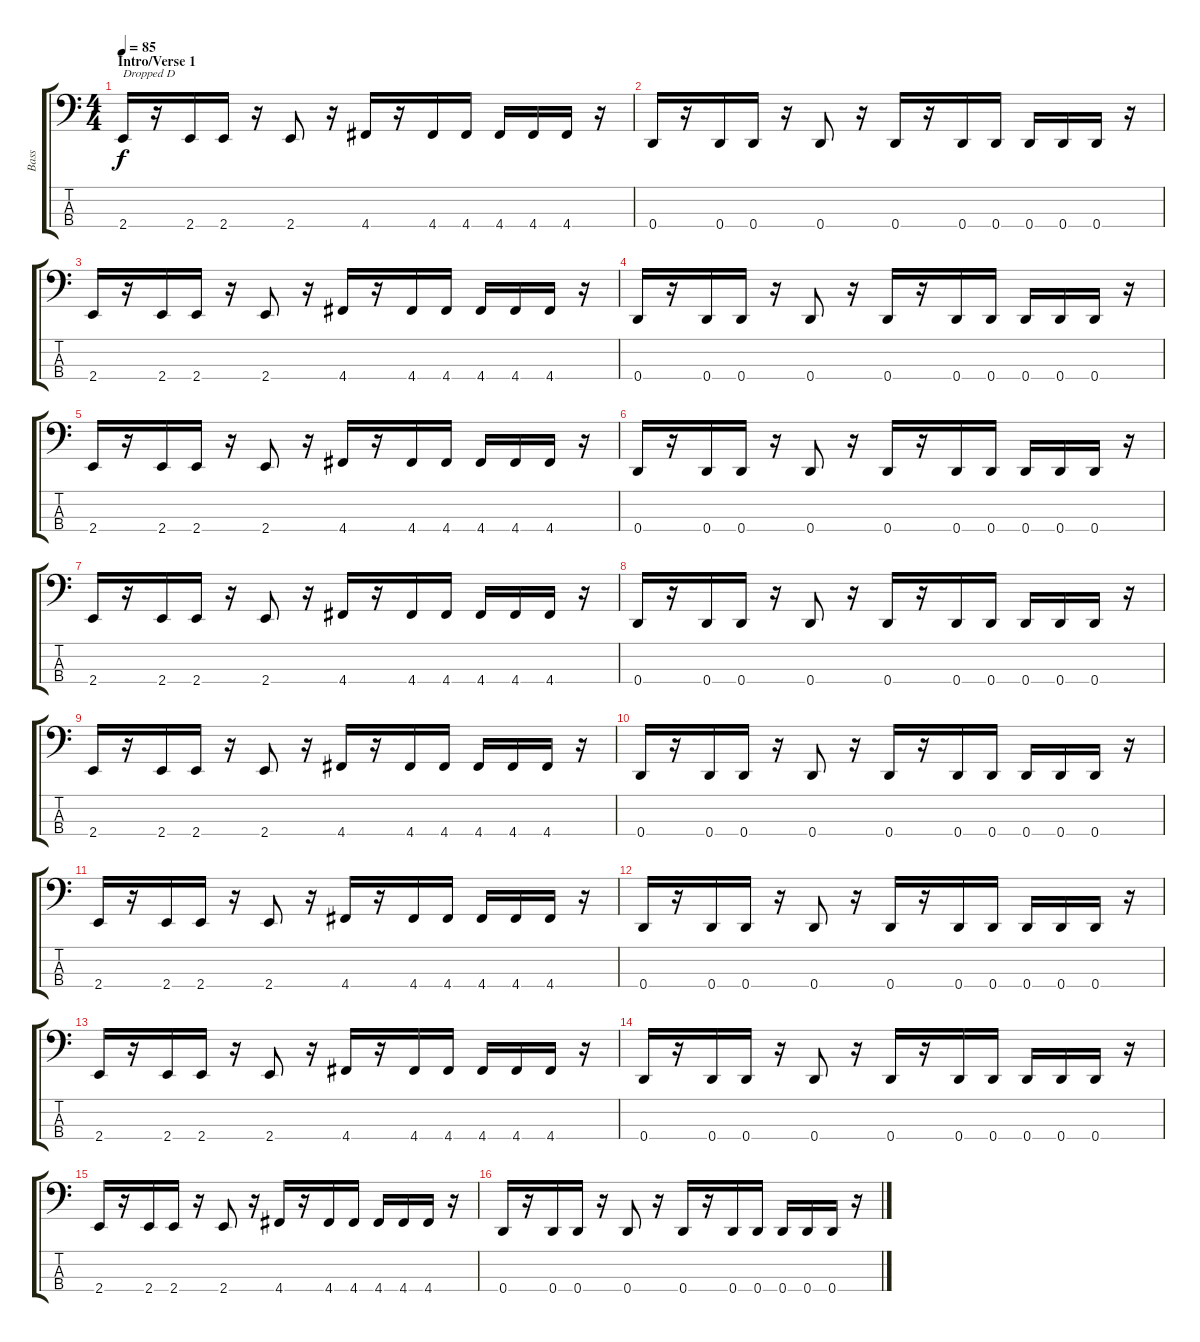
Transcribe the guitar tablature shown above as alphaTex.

\track ("Bass" "Bass") {instrument electricbasspick}
\staff {score tabs}
\tuning (G2 D2 A1 D1) {hide}
\ts (4 4)
\section ("" "Intro/Verse 1")
\tempo 85
\clef f4
\ks c
2.4.16{txt "Dropped D" dy f instrument electricbasspick} r.16 2.4.16 2.4.16 r.16 2.4.8 r.16 4.4.16 r.16 4.4.16 4.4.16 4.4.16 4.4.16 4.4.16 r.16 |
0.4.16 r.16 0.4.16 0.4.16 r.16 0.4.8 r.16 0.4.16 r.16 0.4.16 0.4.16 0.4.16 0.4.16 0.4.16 r.16 |
2.4.16 r.16 2.4.16 2.4.16 r.16 2.4.8 r.16 4.4.16 r.16 4.4.16 4.4.16 4.4.16 4.4.16 4.4.16 r.16 |
0.4.16 r.16 0.4.16 0.4.16 r.16 0.4.8 r.16 0.4.16 r.16 0.4.16 0.4.16 0.4.16 0.4.16 0.4.16 r.16 |
2.4.16 r.16 2.4.16 2.4.16 r.16 2.4.8 r.16 4.4.16 r.16 4.4.16 4.4.16 4.4.16 4.4.16 4.4.16 r.16 |
0.4.16 r.16 0.4.16 0.4.16 r.16 0.4.8 r.16 0.4.16 r.16 0.4.16 0.4.16 0.4.16 0.4.16 0.4.16 r.16 |
2.4.16 r.16 2.4.16 2.4.16 r.16 2.4.8 r.16 4.4.16 r.16 4.4.16 4.4.16 4.4.16 4.4.16 4.4.16 r.16 |
0.4.16 r.16 0.4.16 0.4.16 r.16 0.4.8 r.16 0.4.16 r.16 0.4.16 0.4.16 0.4.16 0.4.16 0.4.16 r.16 |
2.4.16 r.16 2.4.16 2.4.16 r.16 2.4.8 r.16 4.4.16 r.16 4.4.16 4.4.16 4.4.16 4.4.16 4.4.16 r.16 |
0.4.16 r.16 0.4.16 0.4.16 r.16 0.4.8 r.16 0.4.16 r.16 0.4.16 0.4.16 0.4.16 0.4.16 0.4.16 r.16 |
2.4.16 r.16 2.4.16 2.4.16 r.16 2.4.8 r.16 4.4.16 r.16 4.4.16 4.4.16 4.4.16 4.4.16 4.4.16 r.16 |
0.4.16 r.16 0.4.16 0.4.16 r.16 0.4.8 r.16 0.4.16 r.16 0.4.16 0.4.16 0.4.16 0.4.16 0.4.16 r.16 |
2.4.16 r.16 2.4.16 2.4.16 r.16 2.4.8 r.16 4.4.16 r.16 4.4.16 4.4.16 4.4.16 4.4.16 4.4.16 r.16 |
0.4.16 r.16 0.4.16 0.4.16 r.16 0.4.8 r.16 0.4.16 r.16 0.4.16 0.4.16 0.4.16 0.4.16 0.4.16 r.16 |
2.4.16 r.16 2.4.16 2.4.16 r.16 2.4.8 r.16 4.4.16 r.16 4.4.16 4.4.16 4.4.16 4.4.16 4.4.16 r.16 |
0.4.16 r.16 0.4.16 0.4.16 r.16 0.4.8 r.16 0.4.16 r.16 0.4.16 0.4.16 0.4.16 0.4.16 0.4.16 r.16
